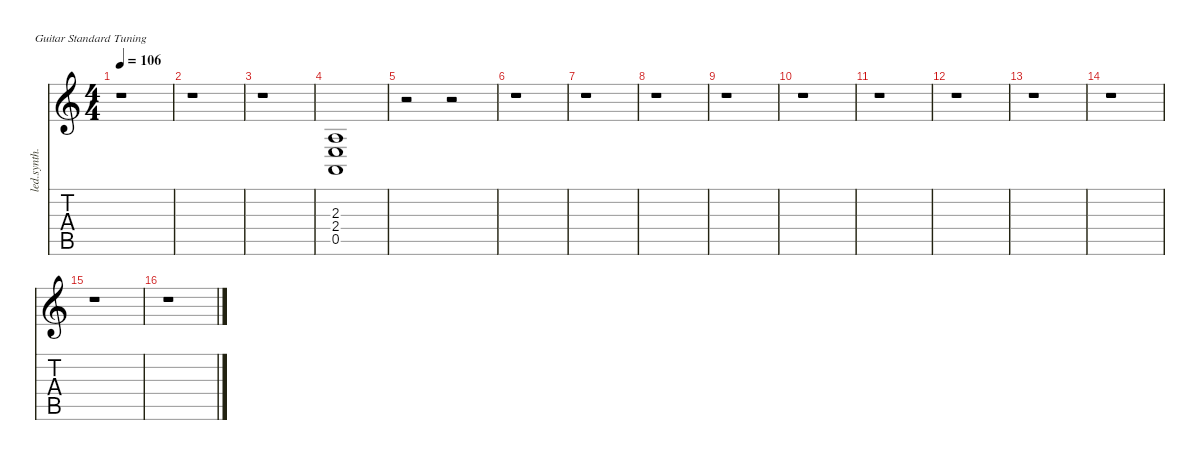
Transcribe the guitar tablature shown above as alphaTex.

\defaultSystemsLayout 4
\hideDynamics
\bracketExtendMode nobrackets
\track ("Organ 2" "led.synth.") {instrument lead2sawtooth}
\staff {score tabs}
\tuning (E4 B3 G3 D3 A2 E2)
\ts (4 4)
\tempo 106
\clef g2
\ks c
r.1{dy f} |
r.1 |
r.1 |
(2.3 2.4 0.5).1 |
r.2 r.2 |
r.1 |
r.1 |
r.1 |
r.1 |
r.1 |
r.1 |
r.1 |
r.1 |
r.1 |
r.1 |
r.1
